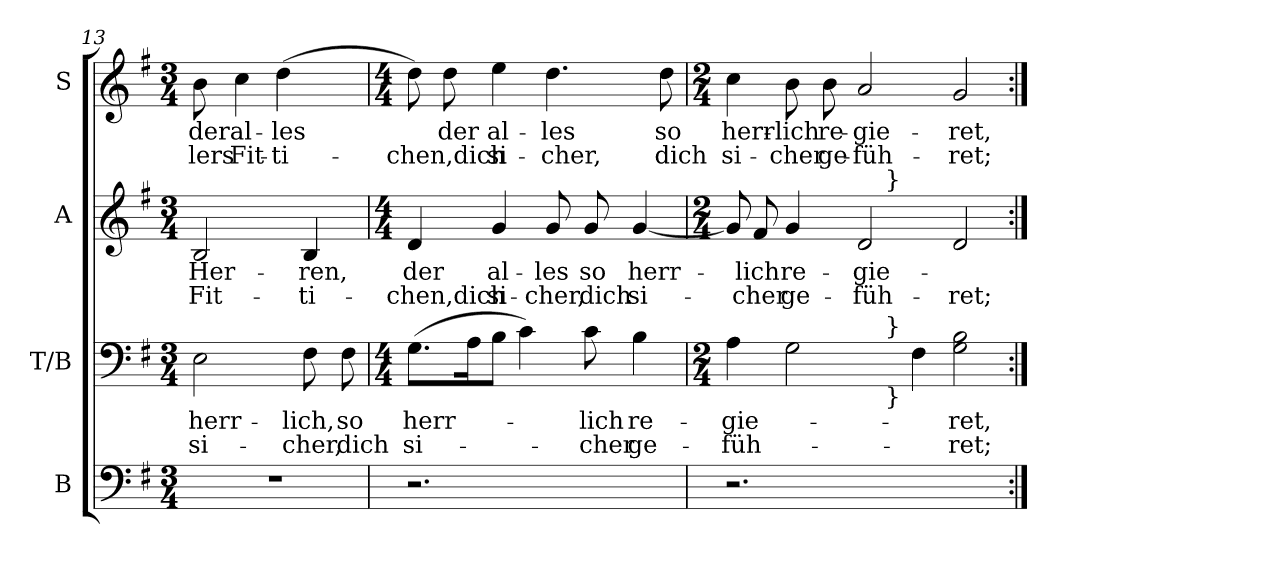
**kern	**kern	**text	**text	**kern	**text	**text	**kern	**text	**text
*part4	*part3	*part3	*part3	*part2	*part2	*part2	*part1	*part1	*part1
*staff4	*staff3	*staff3	*staff3	*staff2	*staff2	*staff2	*staff1	*staff1	*staff1
*I"B	*I"T/B	*	*	*I"A	*	*	*I"S	*	*
*	*I'T	*	*	*I'A	*	*	*I'S	*	*
*clefF4	*clefF4	*	*	*clefG2	*	*	*clefG2	*	*
*k[f#]	*k[f#]	*	*	*k[f#]	*	*	*k[f#]	*	*
*G:	*G:	*	*	*G:	*	*	*G:	*	*
*M3/4	*M3/4	*	*	*M3/4	*	*	*M3/4	*	*
=13	=13	=13	=13	=13	=13	=13	=13	=13	=13
!	!	!LO:LY:b	!LO:LY:b	!	!LO:LY:b	!LO:LY:b	!	!LO:LY:b	!LO:LY:b
2.r	2E\	herr-	si-	2B/	Her-	Fit-	8b\	der	-lers
!	!	!	!	!	!	!	!	!LO:LY:b	!LO:LY:b
.	.	.	.	.	.	.	4cc\	al-	Fit-
!	!	!	!	!	!	!	!	!LO:LY:b	!LO:LY:b
.	.	.	.	.	.	.	(>4dd\	-les	-ti-
!	!	!LO:LY:b	!LO:LY:b	!	!LO:LY:b	!LO:LY:b	!	!	!
.	8F#\	-lich,	-cher,	4B/	-ren,	-ti-	.	.	.
!	!	!LO:LY:b	!LO:LY:b	!	!	!	!	!	!
.	8F#\	so	dich	.	.	.	8ryy	.	.
=14	=14	=14	=14	=14	=14	=14	=14	=14	=14
*	*M4/4	*	*	*M4/4	*	*	*M4/4	*	*
!	!	!LO:LY:b	!LO:LY:b	!	!LO:LY:b	!LO:LY:b	!	!	!LO:LY:b
2.r	(>8.G\L	herr-	si-	4d/	der	-chen,dich	8dd\)	.	-chen,dich
!	!	!	!	!	!	!	!	!LO:LY:b	!
.	.	.	.	.	.	.	8dd\	der	.
.	16A\k	.	.	.	.	.	.	.	.
!	!	!	!	!	!LO:LY:b	!LO:LY:b	!	!LO:LY:b	!LO:LY:b
.	8B\J	.	.	4g/	al-	si-	4ee\	al-	si-
.	4c\)	.	.	.	.	.	.	.	.
!	!	!	!	!	!LO:LY:b	!LO:LY:b	!	!LO:LY:b	!LO:LY:b
.	.	.	.	8g/	-les	-cher,	4.dd\	-les	-cher,
!	!	!LO:LY:b	!LO:LY:b	!	!LO:LY:b	!LO:LY:b	!	!	!
.	8c\	-lich	-cher	8g/	so	dich	.	.	.
!	!	!LO:LY:b	!LO:LY:b	!	!LO:LY:b	!LO:LY:b	!	!	!
4ryy	4B\	re-	ge-	[<4g/	herr-	si-	.	.	.
!	!	!	!	!	!	!	!	!LO:LY:b	!LO:LY:b
.	.	.	.	.	.	.	8dd\	so	dich
!!LO:LB:g=z
=15	=15	=15	=15	=15	=15	=15	=15	=15	=15
*	*M2/4	*	*	*M2/4	*	*	*M2/4	*	*
!	!	!LO:LY:b	!LO:LY:b	!	!	!	!	!LO:LY:b	!LO:LY:b
*	*^	*	*	*^	*	*	*	*	*
2.r	4A\	2ryy	-gie-	-füh-	8g/]	2ryy	.	.	4cc\	herr-	si-
!	!	!	!	!	!	!	!LO:LY:b	!LO:LY:b	!	!	!
.	.	.	.	.	8f#/	.	-lich	-cher	.	.	.
!	!	!	!	!	!	!	!LO:LY:b	!LO:LY:b	!	!LO:LY:b	!LO:LY:b
.	2G\	.	.	.	4g/	.	re-	ge-	8b\	-lich	-cher
!	!	!	!	!	!	!	!	!	!	!LO:LY:b	!LO:LY:b
.	.	.	.	.	.	.	.	.	8b\	re-	ge-
!	!	!	!	!	!	!	!LO:LY:b	!LO:LY:b	!	!LO:LY:b:rj	!LO:LY:b:rj
.	.	8ryy	.	.	2d/	8ryy	-gie-	-füh-	2a/	-gie-	-füh-
!	!	!	!	!	!	!LO:TX:a:t=}	!	!	!	!	!
!	!	!LO:TX:b:t=}	!	!	!	!	!	!	!	!	!
!	!	!LO:TX:a:t=}	!	!	!	!	!	!	!	!	!
.	.	2..ryy	.	.	.	2..ryy	.	.	.	.	.
2.ryy	4F#\	.	.	.	.	.	.	.	.	.	.
!	!	!	!LO:LY:b	!LO:LY:b	!	!	!	!LO:LY:b	!	!LO:LY:b	!LO:LY:b
.	2G\ 2B\	.	-ret,	-ret;	2d/	.	.	-ret;	2g/	-ret,	-ret;
*	*v	*v	*	*	*	*	*	*	*	*	*
*	*	*	*	*v	*v	*	*	*	*	*
=:|!	=:|!	=:|!	=:|!	=:|!	=:|!	=:|!	=:|!	=:|!	=:|!
*-	*-	*-	*-	*-	*-	*-	*-	*-	*-
